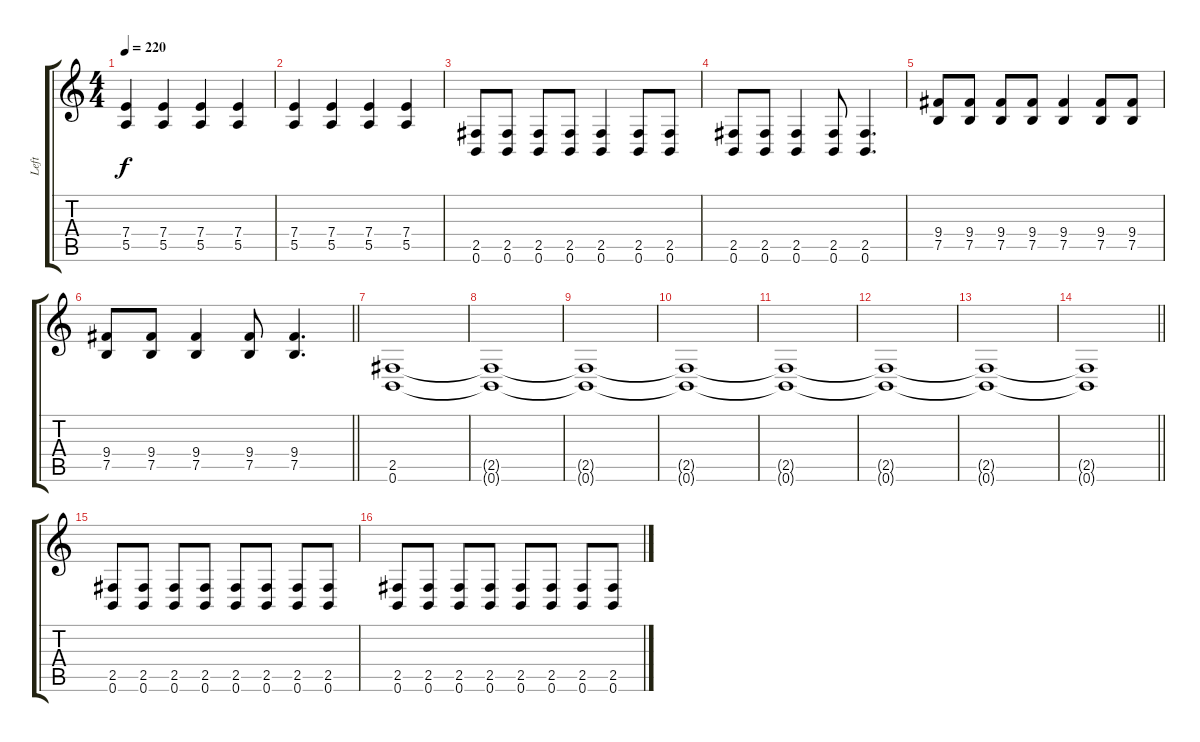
\track ("Left" "Left") {instrument distortionguitar}
\staff {score tabs}
\tuning (B3 Gb3 D3 A2 E2 B1) {hide}
\ts (4 4)
\tempo 220
\clef g2
\ks c
(7.4 5.5).4{dy f} (7.4 5.5).4 (7.4 5.5).4 (7.4 5.5).4 |
(7.4 5.5).4 (7.4 5.5).4 (7.4 5.5).4 (7.4 5.5).4 |
(2.5 0.6).8 (2.5 0.6).8 (2.5 0.6).8 (2.5 0.6).8 (2.5 0.6).4 (2.5 0.6).8 (2.5 0.6).8 |
(2.5 0.6).8 (2.5 0.6).8 (2.5 0.6).4 (2.5 0.6).8 (2.5 0.6).4{d} |
(9.4 7.5).8 (9.4 7.5).8 (9.4 7.5).8 (9.4 7.5).8 (9.4 7.5).4 (9.4 7.5).8 (9.4 7.5).8 |
\barLineRight lightlight
(9.4 7.5).8 (9.4 7.5).8 (9.4 7.5).4 (9.4 7.5).8 (9.4 7.5).4{d} |
(2.5 0.6).1 |
(2.5{t} 0.6{t}).1 |
(2.5{t} 0.6{t}).1 |
(2.5{t} 0.6{t}).1 |
(2.5{t} 0.6{t}).1 |
(2.5{t} 0.6{t}).1 |
(2.5{t} 0.6{t}).1 |
\barLineRight lightlight
(2.5{t} 0.6{t}).1 |
(2.5 0.6).8 (2.5 0.6).8 (2.5 0.6).8 (2.5 0.6).8 (2.5 0.6).8 (2.5 0.6).8 (2.5 0.6).8 (2.5 0.6).8 |
(2.5 0.6).8 (2.5 0.6).8 (2.5 0.6).8 (2.5 0.6).8 (2.5 0.6).8 (2.5 0.6).8 (2.5 0.6).8 (2.5 0.6).8
